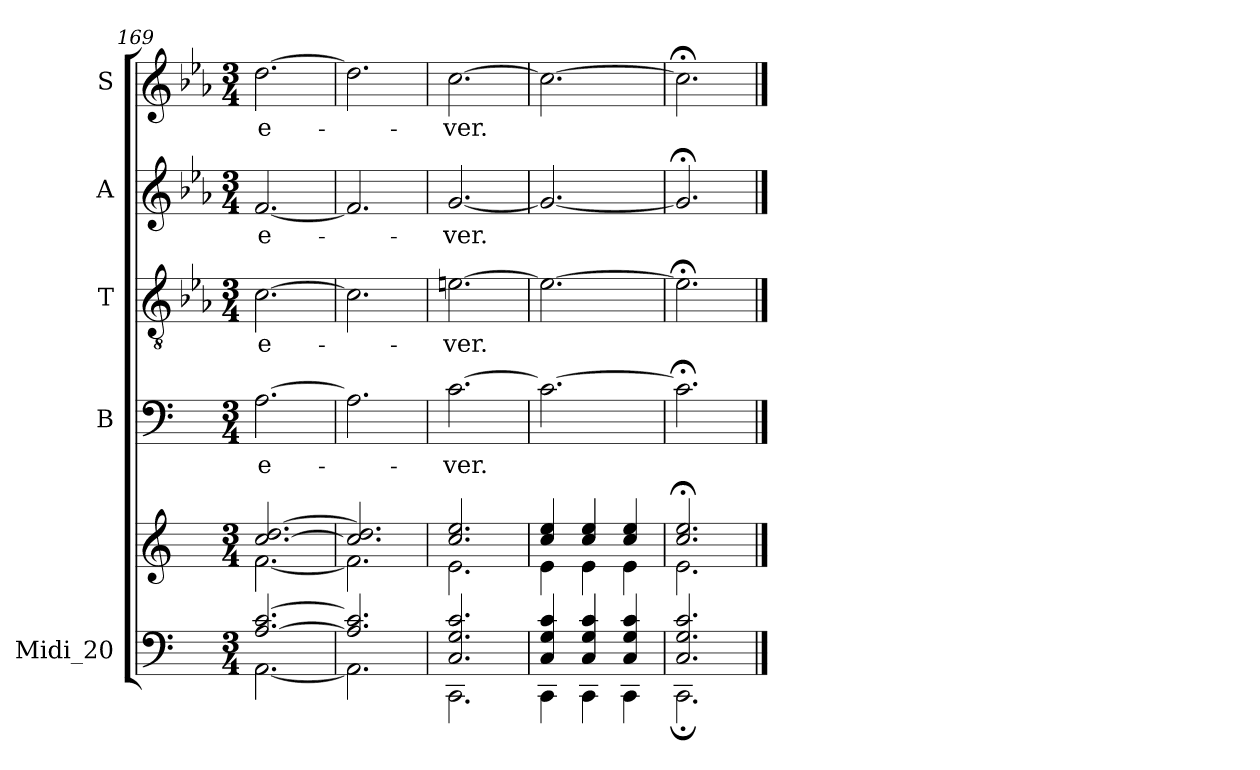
**kern	**kern	**kern	**text	**kern	**text	**kern	**text	**kern	**text
*part5	*part5	*part4	*part4	*part3	*part3	*part2	*part2	*part1	*part1
*staff6	*staff5	*staff4	*staff4	*staff3	*staff3	*staff2	*staff2	*staff1	*staff1
*I"Midi_20	*	*I"B	*	*I"T	*	*I"A	*	*I"S	*
*	*	*I'B	*	*I'T	*	*I'A	*	*I'S	*
*clefF4	*clefG2	*clefF4	*	*clefGv2	*	*clefG2	*	*clefG2	*
*k[]	*k[]	*k[]	*	*k[b-e-a-]	*	*k[b-e-a-]	*	*k[b-e-a-]	*
*C:	*C:	*C:	*	*E-:	*	*E-:	*	*E-:	*
*M3/4	*M3/4	*M3/4	*	*M3/4	*	*M3/4	*	*M3/4	*
=169	=169	=169	=169	=169	=169	=169	=169	=169	=169
*^	*^	*	*	*	*	*	*	*	*
!	!	!	!	!	!LO:LY:b	!	!LO:LY:b	!	!LO:LY:b	!	!LO:LY:b
[2.A/ [2.c/	[2.AA\	[2.cc/ [2.dd/	[2.f\	[2.A	e-	[2.c	e-	[2.f	e-	[2.dd	e-
=170	=170	=170	=170	=170	=170	=170	=170	=170	=170	=170	=170
2.A/] 2.c/]	2.AA\]	2.cc/] 2.dd/]	2.f\]	2.A]	.	2.c]	.	2.f]	.	2.dd]	.
=171	=171	=171	=171	=171	=171	=171	=171	=171	=171	=171	=171
!	!	!	!	!	!LO:LY:b	!	!LO:LY:b	!	!LO:LY:b	!	!LO:LY:b
2.C/ 2.G/ 2.c/	2.CC\	2.cc/ 2.ee/	2.e\	[2.c	ver.	[2.en	ver.	[2.g	ver.	[2.cc	ver.
=172	=172	=172	=172	=172	=172	=172	=172	=172	=172	=172	=172
4C/ 4G/ 4c/	4CC\	4cc/ 4ee/	4e\	2.c_	.	2.e_	.	2.g_	.	2.cc_	.
4C/ 4G/ 4c/	4CC\	4cc/ 4ee/	4e\	.	.	.	.	.	.	.	.
4C/ 4G/ 4c/	4CC\	4cc/ 4ee/	4e\	.	.	.	.	.	.	.	.
=173	=173	=173	=173	=173	=173	=173	=173	=173	=173	=173	=173
2.C/ 2.G/ 2.c/	2.CC;\	2.cc/;< 2.ee/;<	2.e\	2.c;<]	.	2.e;<]	.	2.g;<]	.	2.cc;<]	.
*v	*v	*	*	*	*	*	*	*	*	*	*
*	*v	*v	*	*	*	*	*	*	*	*
==	==	==	==	==	==	==	==	==	==
*-	*-	*-	*-	*-	*-	*-	*-	*-	*-
